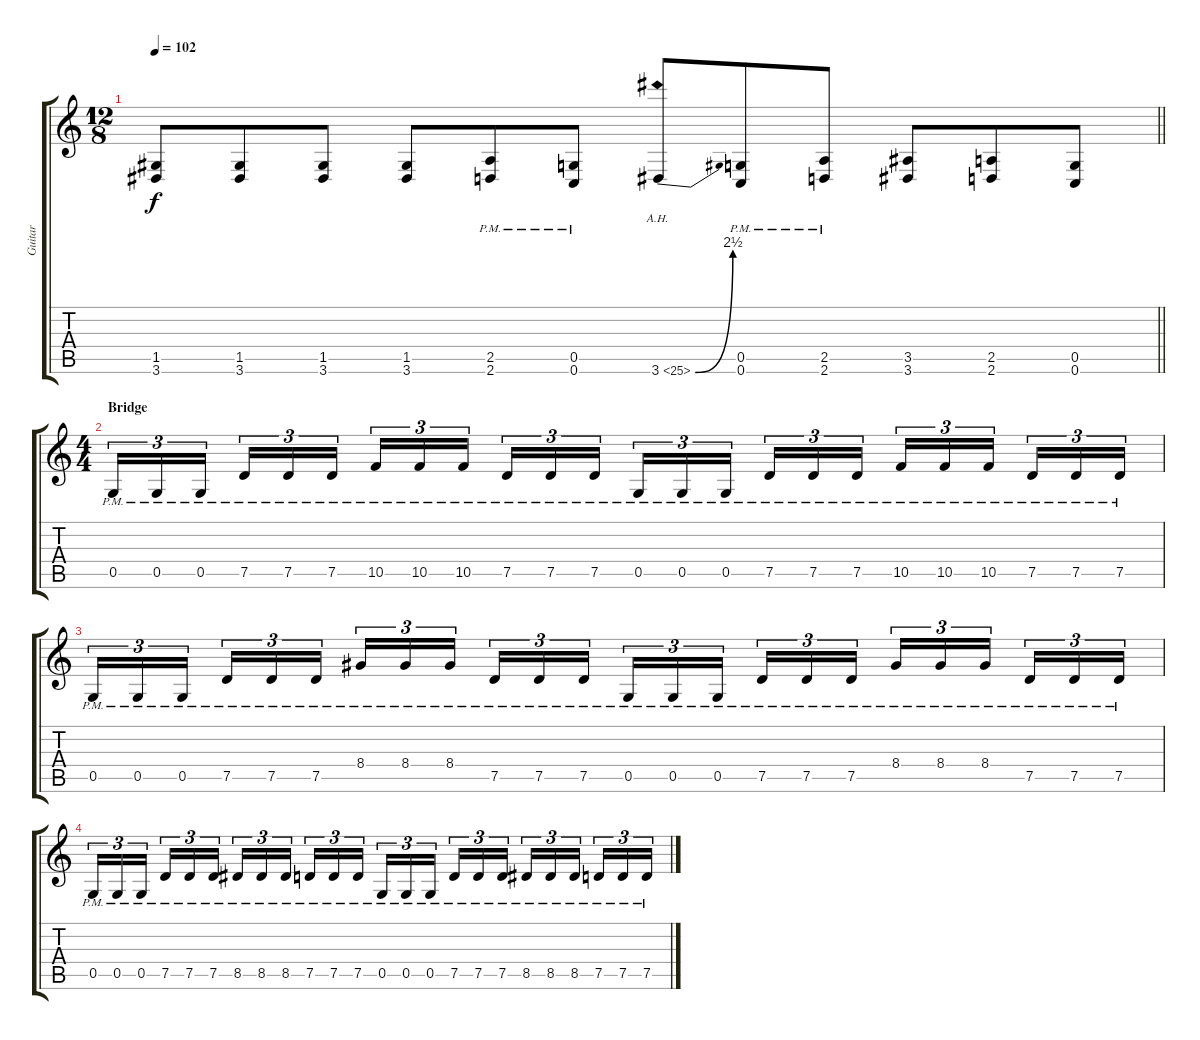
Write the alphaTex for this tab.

\track ("Guitar" "Guitar") {instrument distortionguitar}
\staff {score tabs}
\tuning (D4 A3 F3 C3 G2 C2) {hide}
\ts (12 8)
\tempo 102
\clef g2
\barLineRight lightlight
\ks c
(1.5 3.6).8{dy f} (1.5 3.6).8 (1.5 3.6).8 (1.5 3.6).8 (2.5{pm} 2.6{pm}).8 (0.5{pm} 0.6{pm}).8 3.6{be (bend 0 0 60 10) ah 22}.8 (0.5{pm} 0.6{pm}).8 (2.5{pm} 2.6{pm}).8 (3.5 3.6).8 (2.5 2.6).8 (0.5 0.6).8 |
\ts (4 4)
\section ("" "Bridge")
0.5{pm}.16{tu (3 2)} 0.5{pm}.16{tu (3 2)} 0.5{pm}.16{tu (3 2) beam splitsecondary} 7.5{pm}.16{tu (3 2)} 7.5{pm}.16{tu (3 2)} 7.5{pm}.16{tu (3 2)} 10.5{pm}.16{tu (3 2)} 10.5{pm}.16{tu (3 2)} 10.5{pm}.16{tu (3 2) beam splitsecondary} 7.5{pm}.16{tu (3 2)} 7.5{pm}.16{tu (3 2)} 7.5{pm}.16{tu (3 2)} 0.5{pm}.16{tu (3 2)} 0.5{pm}.16{tu (3 2)} 0.5{pm}.16{tu (3 2) beam splitsecondary} 7.5{pm}.16{tu (3 2)} 7.5{pm}.16{tu (3 2)} 7.5{pm}.16{tu (3 2)} 10.5{pm}.16{tu (3 2)} 10.5{pm}.16{tu (3 2)} 10.5{pm}.16{tu (3 2) beam splitsecondary} 7.5{pm}.16{tu (3 2)} 7.5{pm}.16{tu (3 2)} 7.5{pm}.16{tu (3 2)} |
0.5{pm}.16{tu (3 2)} 0.5{pm}.16{tu (3 2)} 0.5{pm}.16{tu (3 2) beam splitsecondary} 7.5{pm}.16{tu (3 2)} 7.5{pm}.16{tu (3 2)} 7.5{pm}.16{tu (3 2)} 8.4{pm}.16{tu (3 2)} 8.4{pm}.16{tu (3 2)} 8.4{pm}.16{tu (3 2) beam splitsecondary} 7.5{pm}.16{tu (3 2)} 7.5{pm}.16{tu (3 2)} 7.5{pm}.16{tu (3 2)} 0.5{pm}.16{tu (3 2)} 0.5{pm}.16{tu (3 2)} 0.5{pm}.16{tu (3 2) beam splitsecondary} 7.5{pm}.16{tu (3 2)} 7.5{pm}.16{tu (3 2)} 7.5{pm}.16{tu (3 2)} 8.4{pm}.16{tu (3 2)} 8.4{pm}.16{tu (3 2)} 8.4{pm}.16{tu (3 2) beam splitsecondary} 7.5{pm}.16{tu (3 2)} 7.5{pm}.16{tu (3 2)} 7.5{pm}.16{tu (3 2)} |
0.5{pm}.16{tu (3 2)} 0.5{pm}.16{tu (3 2)} 0.5{pm}.16{tu (3 2) beam splitsecondary} 7.5{pm}.16{tu (3 2)} 7.5{pm}.16{tu (3 2)} 7.5{pm}.16{tu (3 2)} 8.5{pm}.16{tu (3 2)} 8.5{pm}.16{tu (3 2)} 8.5{pm}.16{tu (3 2) beam splitsecondary} 7.5{pm}.16{tu (3 2)} 7.5{pm}.16{tu (3 2)} 7.5{pm}.16{tu (3 2)} 0.5{pm}.16{tu (3 2)} 0.5{pm}.16{tu (3 2)} 0.5{pm}.16{tu (3 2) beam splitsecondary} 7.5{pm}.16{tu (3 2)} 7.5{pm}.16{tu (3 2)} 7.5{pm}.16{tu (3 2)} 8.5{pm}.16{tu (3 2)} 8.5{pm}.16{tu (3 2)} 8.5{pm}.16{tu (3 2) beam splitsecondary} 7.5{pm}.16{tu (3 2)} 7.5{pm}.16{tu (3 2)} 7.5{pm}.16{tu (3 2)}
